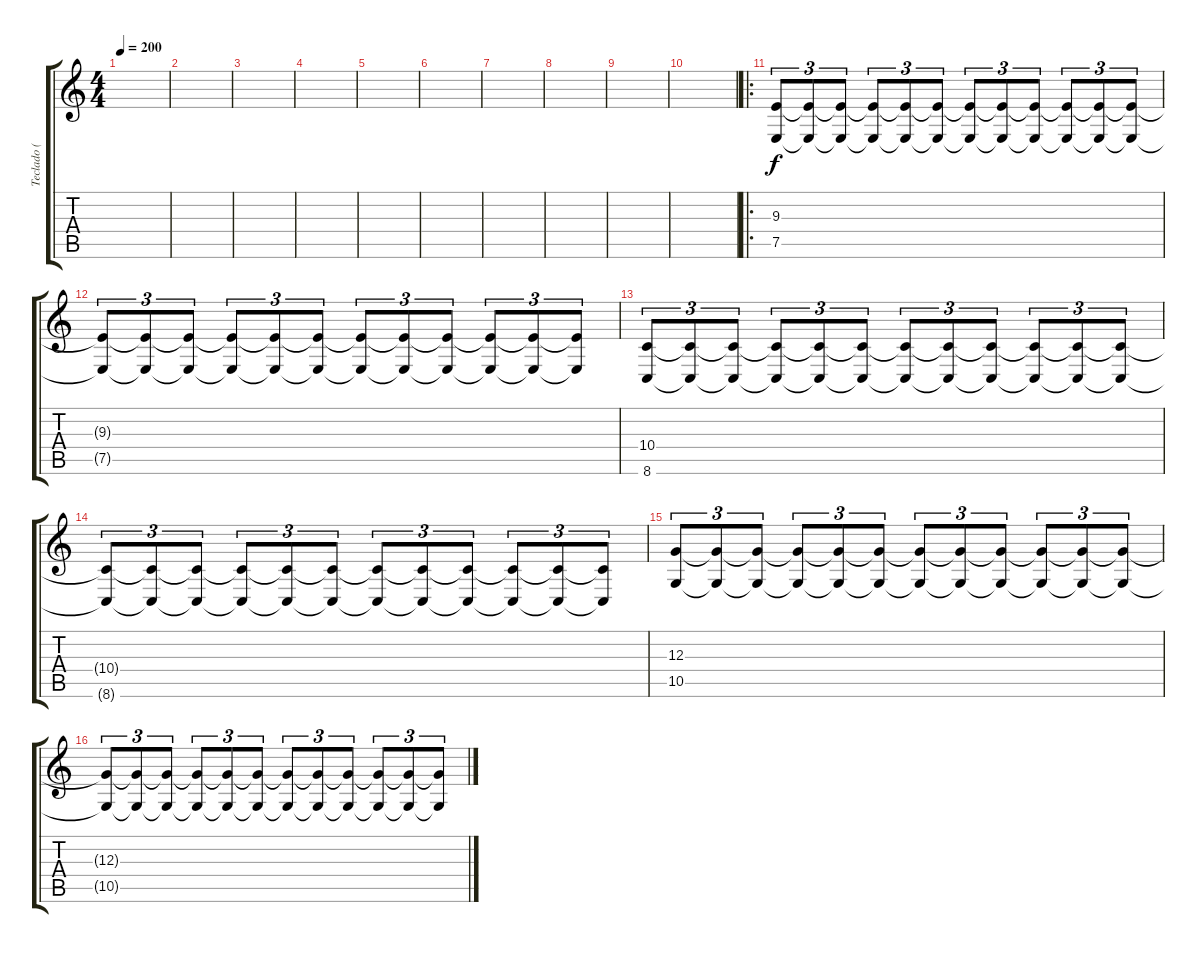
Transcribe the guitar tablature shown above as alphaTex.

\track ("Teclado ( Areglos )" "Teclado ( ") {instrument stringensemble1}
\staff {score tabs}
\tuning (E4 B3 G3 D3 A2 E2) {hide}
\ts (4 4)
\tempo 200
\clef g2
\ks c
|
|
|
|
|
|
|
|
|
|
\ro
(9.3 7.5).8{tu (3 2)} (9.3{t} 7.5{t}).8{tu (3 2)} (9.3{t} 7.5{t}).8{tu (3 2)} (9.3{t} 7.5{t}).8{tu (3 2)} (9.3{t} 7.5{t}).8{tu (3 2)} (9.3{t} 7.5{t}).8{tu (3 2)} (9.3{t} 7.5{t}).8{tu (3 2)} (9.3{t} 7.5{t}).8{tu (3 2)} (9.3{t} 7.5{t}).8{tu (3 2)} (9.3{t} 7.5{t}).8{tu (3 2)} (9.3{t} 7.5{t}).8{tu (3 2)} (9.3{t} 7.5{t}).8{tu (3 2)} |
(9.3{t} 7.5{t}).8{tu (3 2)} (9.3{t} 7.5{t}).8{tu (3 2)} (9.3{t} 7.5{t}).8{tu (3 2)} (9.3{t} 7.5{t}).8{tu (3 2)} (9.3{t} 7.5{t}).8{tu (3 2)} (9.3{t} 7.5{t}).8{tu (3 2)} (9.3{t} 7.5{t}).8{tu (3 2)} (9.3{t} 7.5{t}).8{tu (3 2)} (9.3{t} 7.5{t}).8{tu (3 2)} (9.3{t} 7.5{t}).8{tu (3 2)} (9.3{t} 7.5{t}).8{tu (3 2)} (9.3{t} 7.5{t}).8{tu (3 2)} |
(10.4 8.6).8{tu (3 2)} (10.4{t} 8.6{t}).8{tu (3 2)} (10.4{t} 8.6{t}).8{tu (3 2)} (10.4{t} 8.6{t}).8{tu (3 2)} (10.4{t} 8.6{t}).8{tu (3 2)} (10.4{t} 8.6{t}).8{tu (3 2)} (10.4{t} 8.6{t}).8{tu (3 2)} (10.4{t} 8.6{t}).8{tu (3 2)} (10.4{t} 8.6{t}).8{tu (3 2)} (10.4{t} 8.6{t}).8{tu (3 2)} (10.4{t} 8.6{t}).8{tu (3 2)} (10.4{t} 8.6{t}).8{tu (3 2)} |
(10.4{t} 8.6{t}).8{tu (3 2)} (10.4{t} 8.6{t}).8{tu (3 2)} (10.4{t} 8.6{t}).8{tu (3 2)} (10.4{t} 8.6{t}).8{tu (3 2)} (10.4{t} 8.6{t}).8{tu (3 2)} (10.4{t} 8.6{t}).8{tu (3 2)} (10.4{t} 8.6{t}).8{tu (3 2)} (10.4{t} 8.6{t}).8{tu (3 2)} (10.4{t} 8.6{t}).8{tu (3 2)} (10.4{t} 8.6{t}).8{tu (3 2)} (10.4{t} 8.6{t}).8{tu (3 2)} (10.4{t} 8.6{t}).8{tu (3 2)} |
(12.3 10.5).8{tu (3 2)} (12.3{t} 10.5{t}).8{tu (3 2)} (12.3{t} 10.5{t}).8{tu (3 2)} (12.3{t} 10.5{t}).8{tu (3 2)} (12.3{t} 10.5{t}).8{tu (3 2)} (12.3{t} 10.5{t}).8{tu (3 2)} (12.3{t} 10.5{t}).8{tu (3 2)} (12.3{t} 10.5{t}).8{tu (3 2)} (12.3{t} 10.5{t}).8{tu (3 2)} (12.3{t} 10.5{t}).8{tu (3 2)} (12.3{t} 10.5{t}).8{tu (3 2)} (12.3{t} 10.5{t}).8{tu (3 2)} |
(12.3{t} 10.5{t}).8{tu (3 2)} (12.3{t} 10.5{t}).8{tu (3 2)} (12.3{t} 10.5{t}).8{tu (3 2)} (12.3{t} 10.5{t}).8{tu (3 2)} (12.3{t} 10.5{t}).8{tu (3 2)} (12.3{t} 10.5{t}).8{tu (3 2)} (12.3{t} 10.5{t}).8{tu (3 2)} (12.3{t} 10.5{t}).8{tu (3 2)} (12.3{t} 10.5{t}).8{tu (3 2)} (12.3{t} 10.5{t}).8{tu (3 2)} (12.3{t} 10.5{t}).8{tu (3 2)} (12.3{t} 10.5{t}).8{tu (3 2)}
